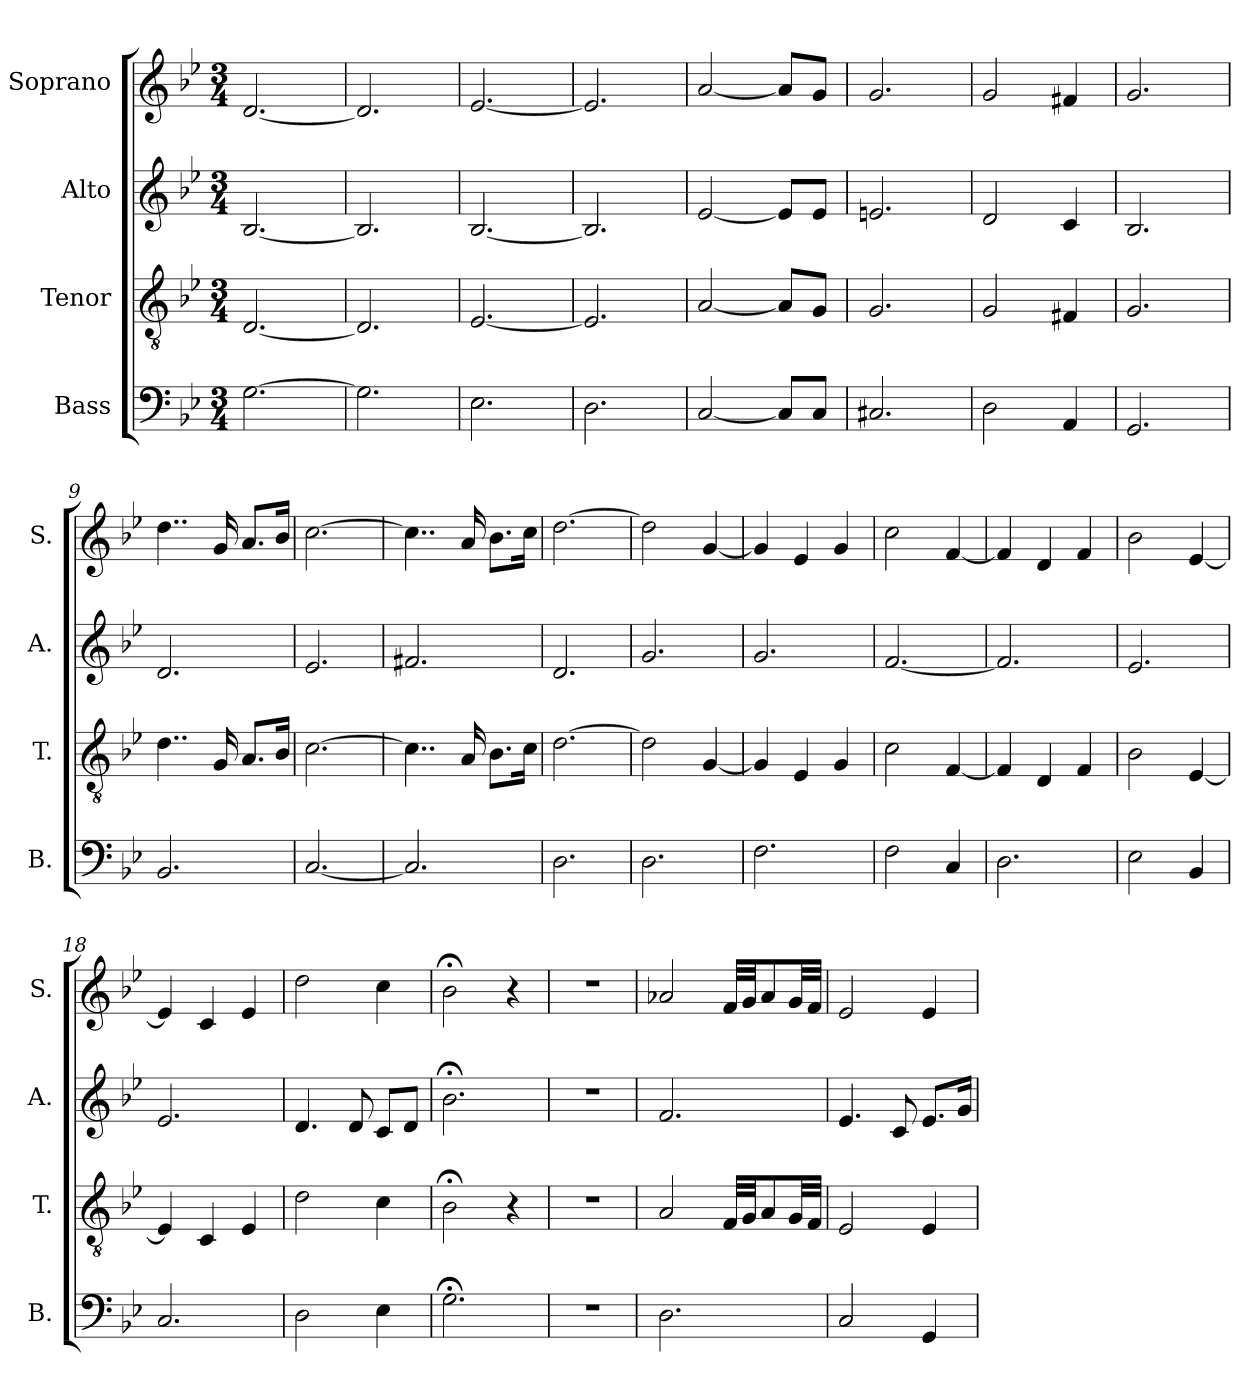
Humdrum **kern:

**kern	**kern	**kern	**kern
*part4	*part3	*part2	*part1
*staff4	*staff3	*staff2	*staff1
*I"Bass	*I"Tenor	*I"Alto	*I"Soprano
*I'B.	*I'T.	*I'A.	*I'S.
*clefF4	*clefGv2	*clefG2	*clefG2
*k[b-e-]	*k[b-e-]	*k[b-e-]	*k[b-e-]
*M3/4	*M3/4	*M3/4	*M3/4
=1	=1	=1	=1
[2.G\	[2.D/	[2.B-/	[2.d/
=2	=2	=2	=2
2.G\]	2.D/]	2.B-/]	2.d/]
=3	=3	=3	=3
2.E-\	[2.E-/	[2.B-/	[2.e-/
=4	=4	=4	=4
2.D\	2.E-/]	2.B-/]	2.e-/]
=5	=5	=5	=5
[2C/	[2A/	[2e-/	[2a/
8C/L]	8A/L]	8e-/L]	8a/L]
8C/J	8G/J	8e-/J	8g/J
=6	=6	=6	=6
2.C#X/	2.G/	2.en/	2.g/
=7	=7	=7	=7
2D\	2G/	2d/	2g/
4AA/	4F#X/	4c/	4f#X/
=8	=8	=8	=8
2.GG/	2.G/	2.B-/	2.g/
=9	=9	=9	=9
2.BB-/	4..d\	2.d/	4..dd\
.	16G/	.	16g/
.	8.A/L	.	8.a/L
.	16B-/Jk	.	16b-/Jk
=10	=10	=10	=10
[2.C/	[2.c\	2.e-/	[2.cc\
!!LO:LB:g=z
=11	=11	=11	=11
2.C/]	4..c\]	2.f#X/	4..cc\]
.	16A/	.	16a/
.	8.B-\L	.	8.b-\L
.	16c\Jk	.	16cc\Jk
=12	=12	=12	=12
2.D\	[2.d\	2.d/	[2.dd\
=13	=13	=13	=13
2.D\	2d\]	2.g/	2dd\]
.	[4G/	.	[4g/
=14	=14	=14	=14
2.F\	4G/]	2.g/	4g/]
.	4E-/	.	4e-/
.	4G/	.	4g/
=15	=15	=15	=15
2F\	2c\	[2.f/	2cc\
4C/	[4F/	.	[4f/
=16	=16	=16	=16
2.D\	4F/]	2.f/]	4f/]
.	4D/	.	4d/
.	4F/	.	4f/
=17	=17	=17	=17
2E-\	2B-\	2.e-/	2b-\
4BB-/	[4E-/	.	[4e-/
=18	=18	=18	=18
2.C/	4E-/]	2.e-/	4e-/]
.	4C/	.	4c/
.	4E-/	.	4e-/
=19	=19	=19	=19
2D\	2d\	4.d/	2dd\
.	.	8d/	.
4E-\	4c\	8c/L	4cc\
.	.	8d/J	.
=20	=20	=20	=20
2.G;<\	2B-;<\	2.b-;<\	2b-;<\
.	4r	.	4r
!!LO:LB:g=z
=21	=21	=21	=21
2.r	2.r	2.r	2.r
=22	=22	=22	=22
2.D\	2A/	2.f/	2a-X/
.	32F/LLL	.	32f/LLL
.	32G/JJ	.	32g/JJ
.	8A/	.	8a-/
.	32G/LL	.	32g/LL
.	32F/JJJ	.	32f/JJJ
=23	=23	=23	=23
2C/	2E-/	4.e-/	2e-/
.	.	8c/	.
4GG/	4E-/	8.e-/L	4e-/
.	.	16g/Jk	.
=	=	=	=
*-	*-	*-	*-
